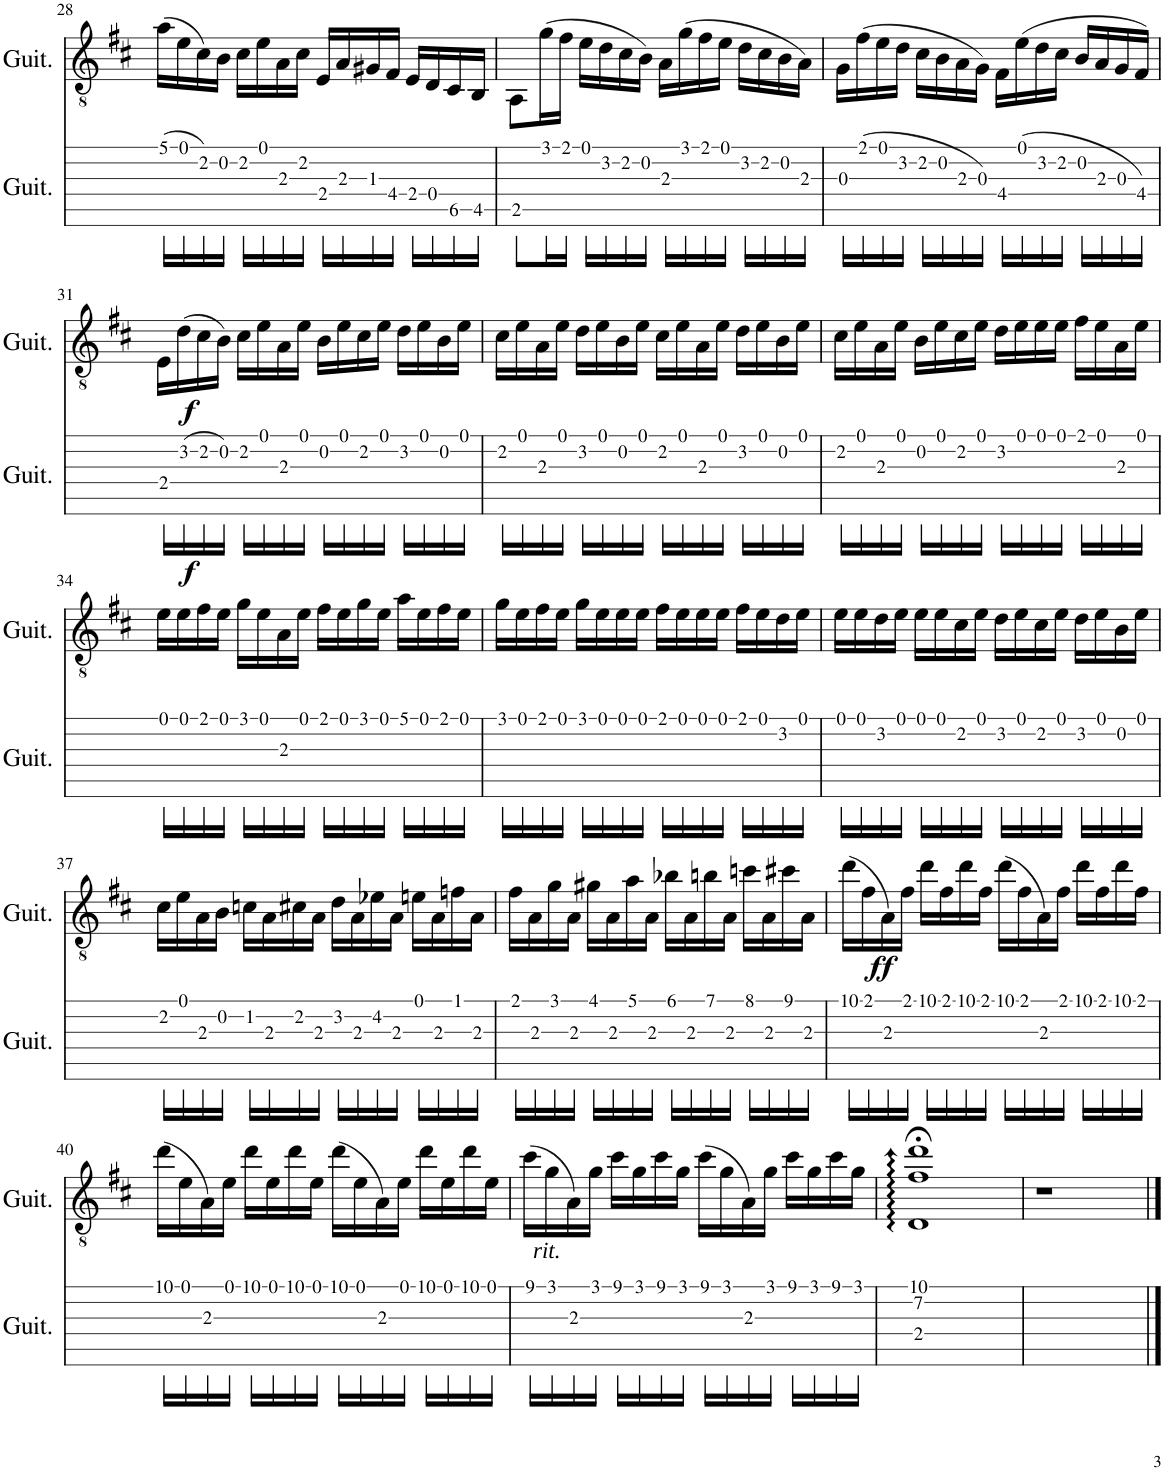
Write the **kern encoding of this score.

**kern	**dynam	**kern	**dynam
*part2	*part2	*part1	*part1
*staff2	*staff2	*staff1	*staff1
*I"Acoustic Guitar	*	*I"Classical Guitar	*
*I'Guit.	*	*I'Guit.	*
!!LO:PB:g=z
*	*	*clefGv2	*
*k[f#c#]	*	*k[f#c#]	*
*M4/4	*	*M4/4	*
=28	=28	=28	=28
(16a\LL	.	(16a\LL	.
16e\	.	16e\	.
16c#\)	.	16c#\)	.
16B\JJ	.	16B\JJ	.
16c#\LL	.	16c#\LL	.
16e\	.	16e\	.
16A\	.	16A\	.
16c#\JJ	.	16c#\JJ	.
16E\LL	.	16E/LL	.
16A\	.	16A/	.
16G#X\	.	16G#X/	.
16F#\JJ	.	16F#/JJ	.
16E\LL	.	16E/LL	.
16D\	.	16D/	.
16C#\	.	16C#/	.
16BB\JJ	.	16BB/JJ	.
=29	=29	=29	=29
8AA\L	.	8AA\L	.
16g\L	.	(16g\L	.
16f#\JJ	.	16f#\JJ	.
16e\LL	.	16e\LL	.
16d\	.	16d\	.
16c#\	.	16c#\	.
16B\JJ	.	16B\JJ)	.
16A\LL	.	16A\LL	.
16g\	.	(16g\	.
16f#\	.	16f#\	.
16e\JJ	.	16e\JJ	.
16d\LL	.	16d\LL	.
16c#\	.	16c#\	.
16B\	.	16B\	.
16A\JJ	.	16A\JJ)	.
=30	=30	=30	=30
16G\LL	.	16G\LL	.
(16f#\	.	(16f#\	.
16e\	.	16e\	.
16d\JJ	.	16d\JJ	.
16c#\LL	.	16c#\LL	.
16B\	.	16B\	.
16A\	.	16A\	.
16G\JJ)	.	16G\JJ)	.
16F#\LL	.	16F#\LL	.
(16e\	.	(16e\	.
16d\	.	16d\	.
16c#\JJ	.	16c#\JJ	.
16B\LL	.	16B/LL	.
16A\	.	16A/	.
16G\	.	16G/	.
16F#\JJ)	.	16F#/JJ)	.
!!LO:LB:g=z
=31	=31	=31	=31
16E\LL	.	16E\LL	.
!	!LO:DY:b	!	!LO:DY:b
(16d\	f	(16d\	f
16c#\	.	16c#\	.
16B\JJ)	.	16B\JJ)	.
16c#\LL	.	16c#\LL	.
16e\	.	16e\	.
16A\	.	16A\	.
16e\JJ	.	16e\JJ	.
16B\LL	.	16B\LL	.
16e\	.	16e\	.
16c#\	.	16c#\	.
16e\JJ	.	16e\JJ	.
16d\LL	.	16d\LL	.
16e\	.	16e\	.
16B\	.	16B\	.
16e\JJ	.	16e\JJ	.
=32	=32	=32	=32
16c#\LL	.	16c#\LL	.
16e\	.	16e\	.
16A\	.	16A\	.
16e\JJ	.	16e\JJ	.
16d\LL	.	16d\LL	.
16e\	.	16e\	.
16B\	.	16B\	.
16e\JJ	.	16e\JJ	.
16c#\LL	.	16c#\LL	.
16e\	.	16e\	.
16A\	.	16A\	.
16e\JJ	.	16e\JJ	.
16d\LL	.	16d\LL	.
16e\	.	16e\	.
16B\	.	16B\	.
16e\JJ	.	16e\JJ	.
=33	=33	=33	=33
16c#\LL	.	16c#\LL	.
16e\	.	16e\	.
16A\	.	16A\	.
16e\JJ	.	16e\JJ	.
16B\LL	.	16B\LL	.
16e\	.	16e\	.
16c#\	.	16c#\	.
16e\JJ	.	16e\JJ	.
16d\LL	.	16d\LL	.
16e\	.	16e\	.
16e\	.	16e\	.
16e\JJ	.	16e\JJ	.
16f#\LL	.	16f#\LL	.
16e\	.	16e\	.
16A\	.	16A\	.
16e\JJ	.	16e\JJ	.
!!LO:LB:g=z
=34	=34	=34	=34
16e\LL	.	16e\LL	.
16e\	.	16e\	.
16f#\	.	16f#\	.
16e\JJ	.	16e\JJ	.
16g\LL	.	16g\LL	.
16e\	.	16e\	.
16A\	.	16A\	.
16e\JJ	.	16e\JJ	.
16f#\LL	.	16f#\LL	.
16e\	.	16e\	.
16g\	.	16g\	.
16e\JJ	.	16e\JJ	.
16a\LL	.	16a\LL	.
16e\	.	16e\	.
16f#\	.	16f#\	.
16e\JJ	.	16e\JJ	.
=35	=35	=35	=35
16g\LL	.	16g\LL	.
16e\	.	16e\	.
16f#\	.	16f#\	.
16e\JJ	.	16e\JJ	.
16g\LL	.	16g\LL	.
16e\	.	16e\	.
16e\	.	16e\	.
16e\JJ	.	16e\JJ	.
16f#\LL	.	16f#\LL	.
16e\	.	16e\	.
16e\	.	16e\	.
16e\JJ	.	16e\JJ	.
16f#\LL	.	16f#\LL	.
16e\	.	16e\	.
16d\	.	16d\	.
16e\JJ	.	16e\JJ	.
=36	=36	=36	=36
16e\LL	.	16e\LL	.
16e\	.	16e\	.
16d\	.	16d\	.
16e\JJ	.	16e\JJ	.
16e\LL	.	16e\LL	.
16e\	.	16e\	.
16c#\	.	16c#\	.
16e\JJ	.	16e\JJ	.
16d\LL	.	16d\LL	.
16e\	.	16e\	.
16c#\	.	16c#\	.
16e\JJ	.	16e\JJ	.
16d\LL	.	16d\LL	.
16e\	.	16e\	.
16B\	.	16B\	.
16e\JJ	.	16e\JJ	.
!!LO:LB:g=z
=37	=37	=37	=37
16c#\LL	.	16c#\LL	.
16e\	.	16e\	.
16A\	.	16A\	.
16B\JJ	.	16B\JJ	.
16cn\LL	.	16cn\LL	.
16A\	.	16A\	.
16c#X\	.	16c#X\	.
16A\JJ	.	16A\JJ	.
16d\LL	.	16d\LL	.
16A\	.	16A\	.
16e-\	.	16e-X\	.
16A\JJ	.	16A\JJ	.
16e\LL	.	16en\LL	.
16A\	.	16A\	.
16e#\	.	16fn\	.
16A\JJ	.	16A\JJ	.
=38	=38	=38	=38
16f#\LL	.	16f#\LL	.
16A\	.	16A\	.
16g\	.	16g\	.
16A\JJ	.	16A\JJ	.
16g#\LL	.	16g#X\LL	.
16A\	.	16A\	.
16a\	.	16a\	.
16A\JJ	.	16A\JJ	.
16b-\LL	.	16b-X\LL	.
16A\	.	16A\	.
16b\	.	16bn\	.
16A\JJ	.	16A\JJ	.
16cc\LL	.	16ccn\LL	.
16A\	.	16A\	.
16cc#\	.	16cc#X\	.
16A\JJ	.	16A\JJ	.
=39	=39	=39	=39
16dd\LL	.	(16dd\LL	.
16f#\	.	16f#\	.
!	!	!	!LO:DY:b
16A\	.	16A\)	ff
16f#\JJ	.	16f#\JJ	.
16dd\LL	.	16dd\LL	.
16f#\	.	16f#\	.
16dd\	.	16dd\	.
16f#\JJ	.	16f#\JJ	.
16dd\LL	.	(16dd\LL	.
16f#\	.	16f#\	.
16A\	.	16A\)	.
16f#\JJ	.	16f#\JJ	.
16dd\LL	.	16dd\LL	.
16f#\	.	16f#\	.
16dd\	.	16dd\	.
16f#\JJ	.	16f#\JJ	.
!!LO:LB:g=z
=40	=40	=40	=40
16dd\LL	.	(16dd\LL	.
16e\	.	16e\	.
16A\	.	16A\)	.
16e\JJ	.	16e\JJ	.
16dd\LL	.	16dd\LL	.
16e\	.	16e\	.
16dd\	.	16dd\	.
16e\JJ	.	16e\JJ	.
16dd\LL	.	(16dd\LL	.
16e\	.	16e\	.
16A\	.	16A\)	.
16e\JJ	.	16e\JJ	.
16dd\LL	.	16dd\LL	.
16e\	.	16e\	.
16dd\	.	16dd\	.
16e\JJ	.	16e\JJ	.
=41	=41	=41	=41
!	!	!LO:TX:b:i:t=rit.	!
16cc#\LL	.	(16cc#\LL	.
16g\	.	16g\	.
16A\	.	16A\)	.
16g\JJ	.	16g\JJ	.
16cc#\LL	.	16cc#\LL	.
16g\	.	16g\	.
16cc#\	.	16cc#\	.
16g\JJ	.	16g\JJ	.
16cc#\LL	.	(16cc#\LL	.
16g\	.	16g\	.
16A\	.	16A\)	.
16g\JJ	.	16g\JJ	.
16cc#\LL	.	16cc#\LL	.
16g\	.	16g\	.
16cc#\	.	16cc#\	.
16g\JJ	.	16g\JJ	.
=42	=42	=42	=42
1E 1f# 1dd	.	1D:;< 1f#:;< 1dd:;<	.
=43	=43	=43	=43
1r	.	1r	.
==	==	==	==
*-	*-	*-	*-
